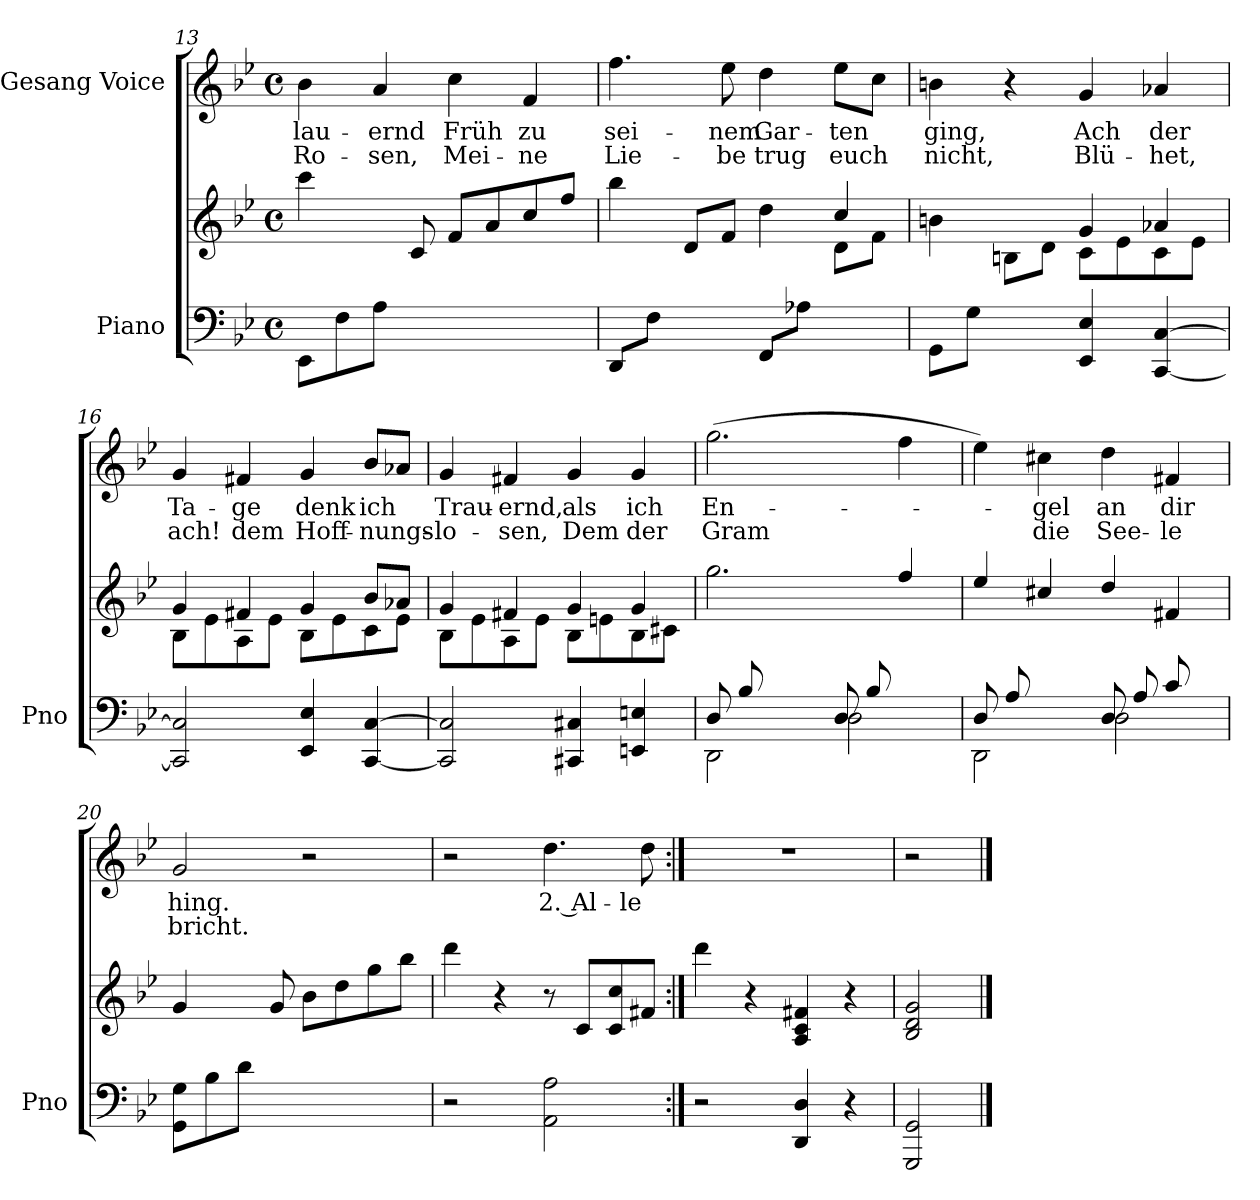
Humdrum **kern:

**kern	**kern	**kern	**text	**text
*part2	*part2	*part1	*part1	*part1
*staff3	*staff2	*staff1	*staff1	*staff1
*I"Piano	*	*I"Gesang Voice	*	*
*I'Pno	*	*	*	*
*clefF4	*clefG2	*clefG2	*	*
*k[b-e-]	*k[b-e-]	*k[b-e-]	*	*
*M4/4	*M4/4	*M4/4	*	*
*met(c)	*met(c)	*met(c)	*	*
=13	=13	=13	=13	=13
*	*^	*	*	*
!	!	!	!	!LO:LY:b	!LO:LY:b
8EE-\L	4ccc\	4.ryy	4b-\	lau-	Ro-
8F\	.	.	.	.	.
!	!	!	!	!LO:LY:b	!LO:LY:b
8A\J	4ryy	.	4a/	-ernd	-sen,
2ryy	.	8c/	.	.	.
!	!	!	!	!LO:LY:b	!LO:LY:b
.	2ryy	8f/L	4cc\	Früh	Mei-
.	.	8a/	.	.	.
!	!	!	!	!LO:LY:b	!LO:LY:b
.	.	8cc/	4f/	zu	-ne
8ryy	.	8ff/J	.	.	.
=14	=14	=14	=14	=14	=14
!	!	!	!	!LO:LY:b	!LO:LY:b
8DD/L	4bb-\	2.ryy	4.ff\	sei-	Lie-
8F\J	.	.	.	.	.
4ryy	8d/L	.	.	.	.
!	!	!	!	!LO:LY:b	!LO:LY:b
.	8f/J	.	8ee-\	-nem	-be
!	!	!	!	!LO:LY:b	!LO:LY:b
8FF/L	4dd\	.	4dd\	Gar-	trug
8A-X\J	.	.	.	.	.
!	!	!	!	!LO:LY:b	!LO:LY:b
4ryy	4cc/	8d\L	8ee-\L	-ten	euch
.	.	8f\J	8cc\J	.	.
=15	=15	=15	=15	=15	=15
*	*	*^	*	*	*
!	!	!	!	!	!LO:LY:b	!LO:LY:b
8GG\L	4bn\	2ryy	4ryy	4bn\	ging,	nicht,
8G\J	.	.	.	.	.	.
4ryy	4ryy	.	8Bn\L	4r	.	.
.	.	.	8d\J	.	.	.
!	!	!	!	!	!LO:LY:b	!LO:LY:b
4EE-/ 4E-/	4g/	8c\L	2ryy	4g/	Ach	Blü-
.	.	8e-\	.	.	.	.
!	!	!	!	!	!LO:LY:b	!LO:LY:b
[4CC/ [4C/	4a-X/	8c\	.	4a-X/	der	-het,
.	.	8e-\J	.	.	.	.
*	*	*v	*v	*	*	*
=16	=16	=16	=16	=16	=16
!	!	!	!	!LO:LY:b	!LO:LY:b
2CC/] 2C/]	4g/	8B-\L	4g/	Ta-	ach!
.	.	8e-\	.	.	.
!	!	!	!	!LO:LY:b	!LO:LY:b
.	4f#X/	8A\	4f#X/	-ge	dem
.	.	8e-\J	.	.	.
!	!	!	!	!LO:LY:b	!LO:LY:b
4EE-/ 4E-/	4g/	8B-\L	4g/	denk	Hoff-
.	.	8e-\	.	.	.
!	!	!	!	!LO:LY:b	!LO:LY:b
[4CC/ [4C/	8b-/L	8c\	8b-/L	ich	-nungs-
.	8a-X/J	8e-\J	8a-X/J	.	.
!!LO:LB:g=z
=17	=17	=17	=17	=17	=17
!	!	!	!	!LO:LY:b	!LO:LY:b
2CC/] 2C/]	4g/	8B-\L	4g/	Trau-	-lo-
.	.	8e-\	.	.	.
!	!	!	!	!LO:LY:b	!LO:LY:b
.	4f#X/	8A\	4f#X/	-ernd,	-sen,
.	.	8e-\J	.	.	.
!	!	!	!	!LO:LY:b	!LO:LY:b
4CC#X/ 4C#X/	4g/	8B-\L	4g/	als	Dem
.	.	8en\	.	.	.
!	!	!	!	!LO:LY:b	!LO:LY:b
4EEn/ 4En/	4g/	8B-\	4g/	ich	der
.	.	8c#X\J	.	.	.
=18	=18	=18	=18	=18	=18
*^	*	*	*	*	*
!	!	!	!	!	!LO:LY:b	!LO:LY:b
8D/L	2DD\	2.gg\	4ryy	(>2.gg\	En-	Gram
8B-/	.	.	.	.	.	.
4ryy	.	.	8d\	.	.	.
.	.	.	8g\J	.	.	.
8D/L	2D\	.	4ryy	.	.	.
8B-/	.	.	.	.	.	.
4ryy	.	4ff/	8d\	4ff\	.	.
.	.	.	8g\J	.	.	.
=19	=19	=19	=19	=19	=19	=19
8D/L	2DD\	4ee-/	4ryy	4ee-\)	.	.
8A/	.	.	.	.	.	.
!	!	!	!	!	!LO:LY:b	!LO:LY:b
4ryy	.	4cc#X/	8d\	4cc#X\	-gel	die
.	.	.	8g\J	.	.	.
!	!	!	!	!	!LO:LY:b	!LO:LY:b
8D/L	2D\	4dd/	4.ryy	4dd\	an	See-
8A/	.	.	.	.	.	.
!	!	!	!	!	!LO:LY:b	!LO:LY:b
8c/	.	4f#X/	.	4f#X/	dir	-le
8ryy	.	.	8d\J	.	.	.
*v	*v	*	*	*	*	*
=20	=20	=20	=20	=20	=20
!	!	!	!	!LO:LY:b	!LO:LY:b
8GG\ 8G\L	4g/	4.ryy	2g/	hing.	bricht.
8B-\	.	.	.	.	.
8d\J	4ryy	.	.	.	.
2ryy	.	8g/	.	.	.
.	2rddyy	8b-\L	2r	.	.
.	.	8dd\	.	.	.
.	.	8gg\	.	.	.
8ryy	.	8bb-\J	.	.	.
*	*v	*v	*	*	*
=21	=21	=21	=21	=21
2r	4ddd\	2r	.	.
.	4r	.	.	.
!	!	!	!LO:LY:b	!
2AA\ 2A\	8r	4.dd\	2. Al-	.
.	8c/L	.	.	.
.	8c/ 8cc/	.	.	.
!	!	!	!LO:LY:b	!
.	8f#X/J	8dd\	-le	.
=22:|!	=22:|!	=22:|!	=22:|!	=22:|!
2r	4ddd\	1r	.	.
.	4r	.	.	.
4DD/ 4D/	4A/ 4c/ 4f#X/	.	.	.
4r	4r	.	.	.
=23	=23	=23	=23	=23
2GGG/ 2GG/	2B-/ 2d/ 2g/	2r	.	.
==	==	==	==	==
*-	*-	*-	*-	*-
